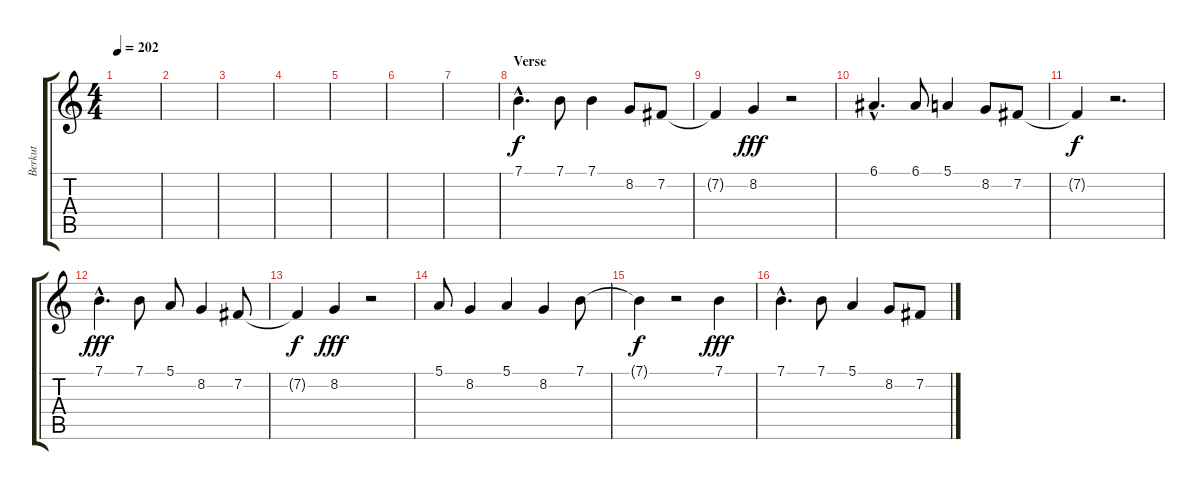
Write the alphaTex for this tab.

\track ("Berkut" "Berkut") {instrument flute}
\staff {score tabs}
\tuning (E4 B3 G3 D3 A2 E2) {hide}
\ts (4 4)
\tempo 202
\clef g2
\ks c
|
|
|
|
|
|
|
\section ("" "Verse")
7.1{hac}.4{d} 7.1.8 7.1.4 8.2.8 7.2.8 |
7.2{t}.4{dy f} 8.2.4{dy fff} r.2 |
6.1{hac}.4{d} 6.1.8 5.1.4 8.2.8 7.2.8 |
7.2{t}.4{dy f} r.2{d} |
7.1{hac}.4{d dy fff} 7.1.8 5.1.8 8.2.4 7.2.8 |
7.2{t}.4{dy f} 8.2.4{dy fff} r.2 |
5.1.8 8.2.4 5.1.4 8.2.4 7.1.8 |
7.1{t}.4{dy f} r.2 7.1.4{dy fff} |
7.1{hac}.4{d} 7.1.8 5.1.4 8.2.8 7.2.8
